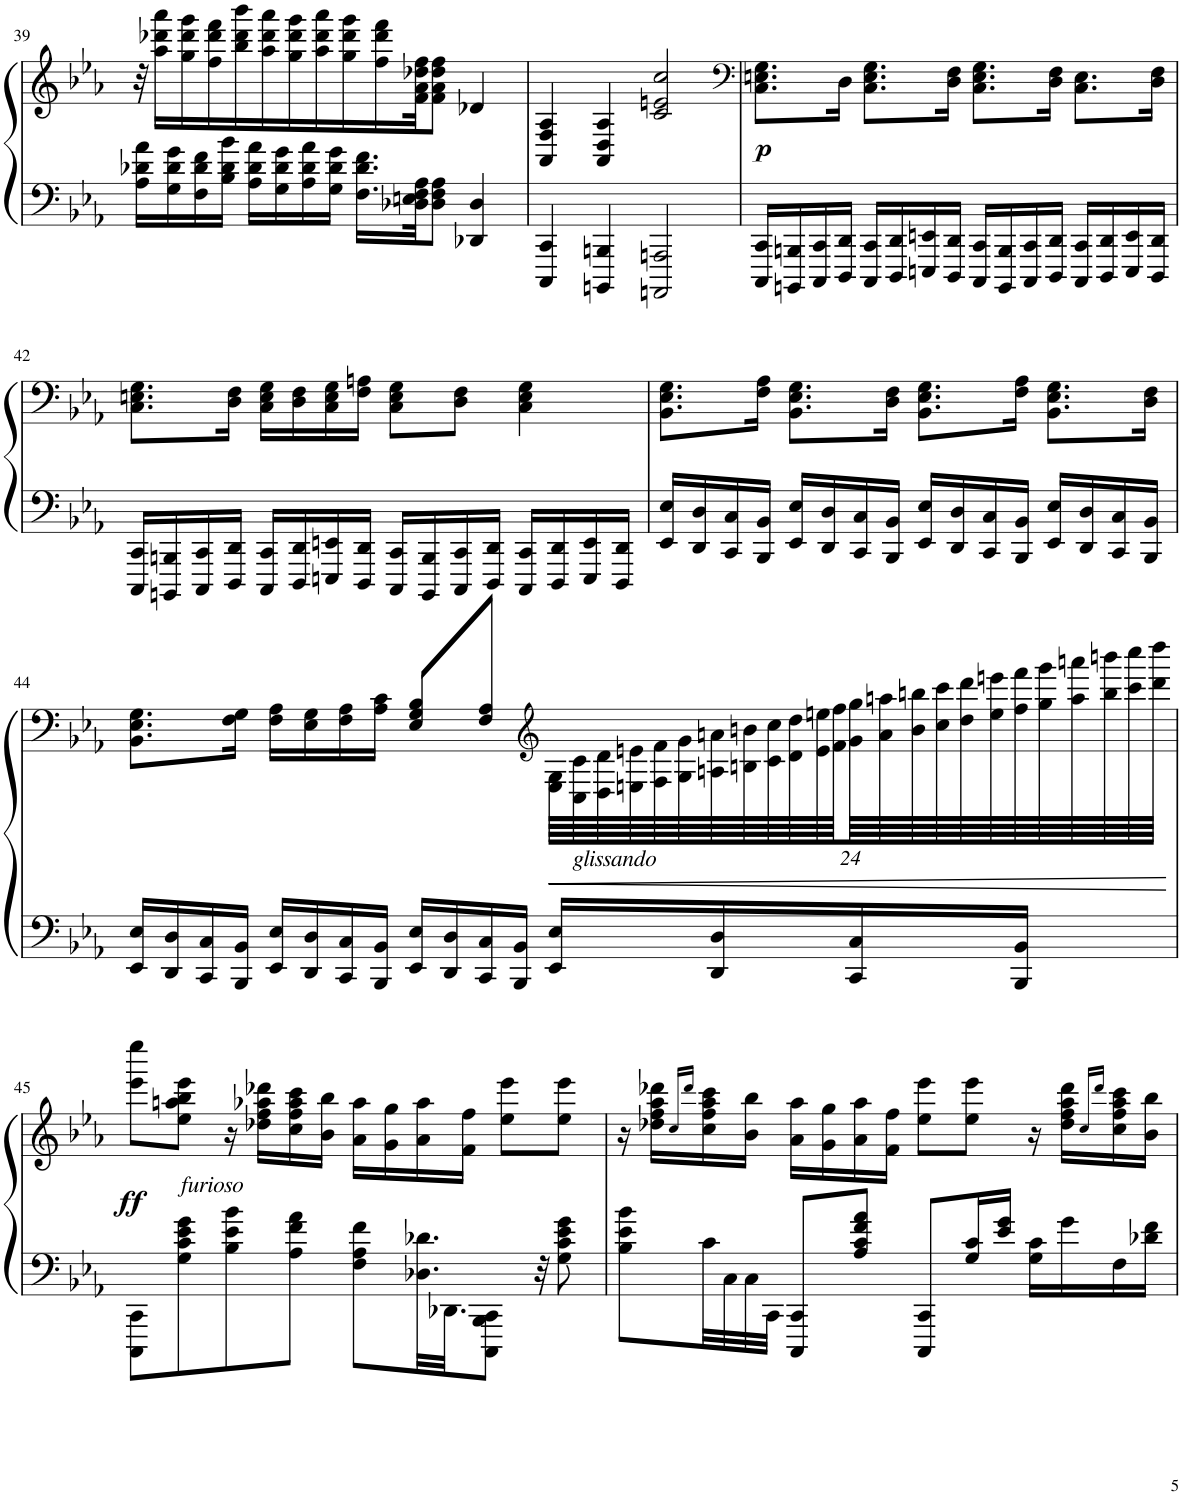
**kern	**kern	**dynam
*part1	*part1	*part1
*staff2	*staff1	*staff1/2
*I"Piano	*	*
*I'Pno.	*	*
!!LO:PB:g=z
*clefF4	*clefG2	*
*k[b-e-a-]	*k[b-e-a-]	*
*M4/4	*M4/4	*
=39	=39	=39
16A-\ 16d-X\ 16a-\LL	32r	.
.	16aa-\ 16ddd-X\ 16aaa-\LL	.
16G\ 16d-\ 16g\	.	.
.	16gg\ 16ddd-\ 16ggg\	.
16F\ 16d-\ 16f\	.	.
.	16ff\ 16ddd-\ 16fff\	.
16B-\ 16d-\ 16b-\JJ	.	.
.	16bb-\ 16ddd-\ 16bbb-\	.
16A-\ 16d-\ 16a-\LL	.	.
.	16aa-\ 16ddd-\ 16aaa-\	.
16G\ 16d-\ 16g\	.	.
.	16gg\ 16ddd-\ 16ggg\	.
16A-\ 16d-\ 16a-\	.	.
.	16aa-\ 16ddd-\ 16aaa-\	.
16G\ 16d-\ 16g\JJ	.	.
.	16gg\ 16ddd-\ 16ggg\	.
16.F\ 16.d-\ 16.f\LL	.	.
.	16ff\ 16ddd-\ 16fff\	.
32D-X\ 32En\ 32F\ 32A-\JK	32f\ 32a-\ 32dd-X\ 32ff\JK	.
8D-\ 8F\ 8A-\J	8f\ 8a-\ 8dd-\ 8ff\J	.
4DD-X/ 4D-/	4d-X/	.
=40	=40	=40
4CCC/ 4CC/	4AA-/ 4F/ 4A-/	.
4BBBBn/ 4BBBn/	4AA-/ 4D/ 4A-/	.
2AAAAn/ 2AAAn/	2c/ 2en/ 2cc/	.
=41	=41	=41
*	*clefF4	*
!	!	!LO:DY:b
16CCC/ 16CC/LL	8.C\ 8.En\ 8.G\L	p
16BBBBn/ 16BBBn/	.	.
16CCC/ 16CC/	.	.
16DDD/ 16DD/JJ	16D\Jk	.
16CCC/ 16CC/LL	8.C\ 8.E\ 8.G\L	.
16DDD/ 16DD/	.	.
16EEEn/ 16EEn/	.	.
16DDD/ 16DD/JJ	16D\ 16F\Jk	.
16CCC/ 16CC/LL	8.C\ 8.E\ 8.G\L	.
16BBBB/ 16BBB/	.	.
16CCC/ 16CC/	.	.
16DDD/ 16DD/JJ	16D\ 16F\Jk	.
16CCC/ 16CC/LL	8.C\ 8.E\L	.
16DDD/ 16DD/	.	.
16EEE/ 16EE/	.	.
16DDD/ 16DD/JJ	16D\ 16F\Jk	.
!!LO:LB:g=z
=42	=42	=42
16CCC/ 16CC/LL	8.C\ 8.En\ 8.G\L	.
16BBBBn/ 16BBBn/	.	.
16CCC/ 16CC/	.	.
16DDD/ 16DD/JJ	16D\ 16F\Jk	.
16CCC/ 16CC/LL	16C\ 16E\ 16G\LL	.
16DDD/ 16DD/	16D\ 16F\	.
16EEEn/ 16EEn/	16C\ 16E\ 16G\	.
16DDD/ 16DD/JJ	16F\ 16An\JJ	.
16CCC/ 16CC/LL	8C\ 8E\ 8G\L	.
16BBBB/ 16BBB/	.	.
16CCC/ 16CC/	8D\ 8F\J	.
16DDD/ 16DD/JJ	.	.
16CCC/ 16CC/LL	4C\ 4E\ 4G\	.
16DDD/ 16DD/	.	.
16EEE/ 16EE/	.	.
16DDD/ 16DD/JJ	.	.
=43	=43	=43
16EE-/ 16E-/LL	8.BB-\ 8.E-\ 8.G\L	.
16DD/ 16D/	.	.
16CC/ 16C/	.	.
16BBB-/ 16BB-/JJ	16F\ 16A-\Jk	.
16EE-/ 16E-/LL	8.BB-\ 8.E-\ 8.G\L	.
16DD/ 16D/	.	.
16CC/ 16C/	.	.
16BBB-/ 16BB-/JJ	16D\ 16F\Jk	.
16EE-/ 16E-/LL	8.BB-\ 8.E-\ 8.G\L	.
16DD/ 16D/	.	.
16CC/ 16C/	.	.
16BBB-/ 16BB-/JJ	16F\ 16A-\Jk	.
16EE-/ 16E-/LL	8.BB-\ 8.E-\ 8.G\L	.
16DD/ 16D/	.	.
16CC/ 16C/	.	.
16BBB-/ 16BB-/JJ	16D\ 16F\Jk	.
!!LO:LB:g=z
=44	=44	=44
16EE-/ 16E-/LL	8.BB-\ 8.E-\ 8.G\L	.
16DD/ 16D/	.	.
16CC/ 16C/	.	.
16BBB-/ 16BB-/JJ	16F\ 16G\Jk	.
16EE-/ 16E-/LL	16F\ 16A-\LL	.
16DD/ 16D/	16E-\ 16G\	.
16CC/ 16C/	16F\ 16A-\	.
16BBB-/ 16BB-/JJ	16A-\ 16c\JJ	.
16EE-/ 16E-/LL	8E-/ 8G/ 8B-/L	.
16DD/ 16D/	.	.
16CC/ 16C/	8F/ 8A-/J	.
16BBB-/ 16BB-/JJ	.	.
*	*clefG2	*
*	*Xbrackettup	*
!	!	!LO:HP:b
16EE-/ 16E-/LL	96E-\ 96G\LLLL	<
!	!LO:TX:b:i:t=glissando	!
.	96C\ 96c\	.
.	96D\ 96d\	.
.	96En\ 96en\	.
.	96F\ 96f\	.
.	96G\ 96g\	.
16DD/ 16D/	96An\ 96an\	.
.	96Bn\ 96bn\	.
.	96c\ 96cc\	.
.	96d\ 96dd\	.
.	96e\ 96een\	.
.	96f\ 96ff\	.
16CC/ 16C/	96g\ 96gg\	.
.	96a\ 96aan\	.
.	96b\ 96bbn\	.
.	96cc\ 96ccc\	.
.	96dd\ 96ddd\	.
.	96ee\ 96eeen\	.
16BBB-/ 16BB-/JJ	96ff\ 96fff\	.
.	96gg\ 96ggg\	.
.	96aa\ 96aaan\	.
.	96bb\ 96bbbn\	.
.	96ccc\ 96cccc\	.
.	96ddd\ 96dddd\JJJJ	.
.	.	[
!!LO:LB:g=z
=45	=45	=45
!	!	!LO:DY:b
8CCC\^ 8CC\^L	8eee-\ 8eeee-\L	ff
!	!LO:TX:b:i:t=furioso	!
8G\ 8c\ 8e-\ 8g\	8ee-\ 8aan\ 8bb-\ 8eee-\J	.
8B-\ 8e-\ 8b-\	16r	.
.	16dd-X\ 16ff\ 16aa-X\ 16ddd-X\LL	.
8A-\ 8f\ 8a-\J	16cc\ 16ff\ 16aa-\ 16ccc\	.
.	16b-\ 16bb-\JJ	.
8F\ 8A-\ 8f\L	16a-\ 16aa-\LL	.
.	16g\ 16gg\	.
32.D-X\ 32.d-X\LL	16a-\ 16aa-\	.
32.DD-X\JJ	.	.
.	16f\ 16ff\JJ	.
8CCC\^ 8BBB-\^ 8CC\^J	.	.
.	8ee-\ 8eee-\L	.
32r	.	.
8G\ 8c\ 8e-\ 8g\	8ee-\ 8eee-\J	.
=46	=46	=46
8B-\ 8e-\ 8b-\L	16r	.
.	16dd-X\ 16ff\ 16aa-\ 16ddd-X\LL	.
.	16qcc/LL	.
.	16qddd-/JJ	.
32c\LL	16cc\ 16ff\ 16aa-\ 16ccc\	.
32C\	.	.
32C\	16b-\ 16bb-\JJ	.
32CC\JJJ	.	.
8CCC/^ 8CC/^L	16a-\ 16aa-\LL	.
.	16g\ 16gg\	.
8A-/ 8c/ 8f/ 8a-/J	16a-\ 16aa-\	.
.	16f\ 16ff\JJ	.
8CCC/^ 8CC/^L	8ee-\ 8eee-\L	.
16G/ 16c/L	8ee-\ 8eee-\J	.
16e-/ 16g/JJ	.	.
16G\ 16c\LL	16r	.
16g\	16dd-\ 16ff\ 16aa-\ 16ddd-\LL	.
.	16qcc/LL	.
.	16qddd-/JJ	.
16F\	16cc\ 16ff\ 16aa-\ 16ccc\	.
16d-X\ 16f\JJ	16b-\ 16bb-\JJ	.
=	=	=
*-	*-	*-
